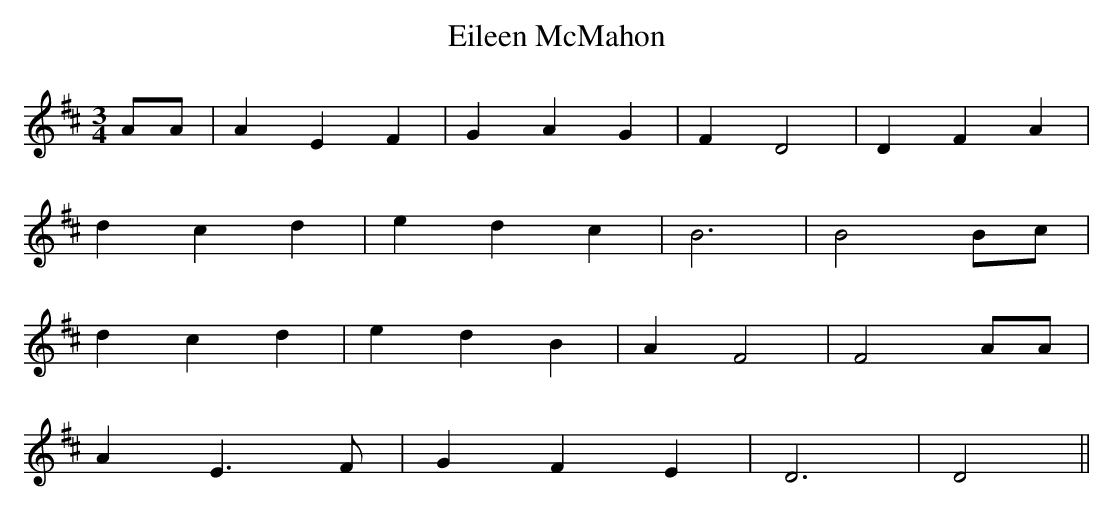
X:1
T: Eileen McMahon
M: 3/4
L: 1/8
K: Dmaj
AA|A2E2F2|G2A2G2|F2D4|D2F2A2|
d2c2d2|e2d2c2|B6|B4Bc|
d2c2d2|e2d2B2|A2F4|F4AA|
A2E3F|G2F2E2|D6|D4||
